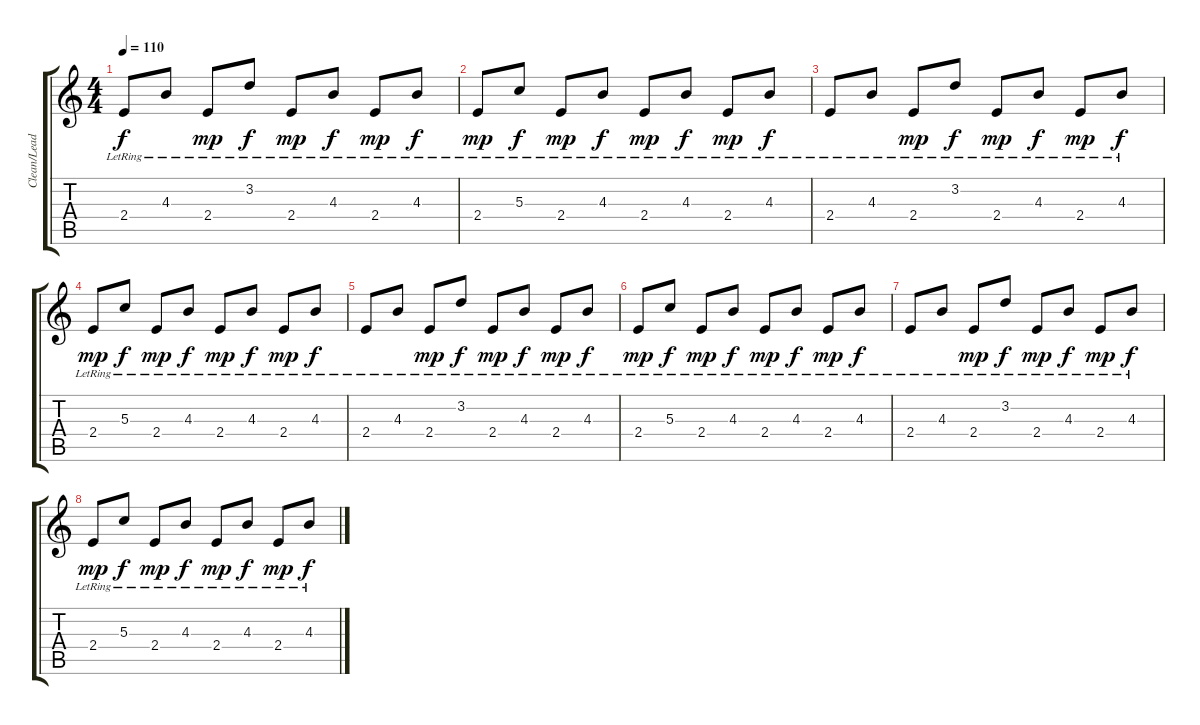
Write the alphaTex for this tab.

\track ("Clean/Lead Guitar" "Clean/Lead") {instrument electricguitarclean}
\staff {score tabs}
\tuning (E4 B3 G3 D3 A2 E2) {hide}
\ts (4 4)
\tempo 110
\clef g2
\ks c
2.4{lr}.8{dy f instrument electricguitarclean} 4.3{lr}.8 2.4{lr}.8{dy mp} 3.2{lr}.8{dy f} 2.4{lr}.8{dy mp} 4.3{lr}.8{dy f} 2.4{lr}.8{dy mp} 4.3{lr}.8{dy f} |
2.4{lr}.8{dy mp} 5.3{lr}.8{dy f} 2.4{lr}.8{dy mp} 4.3{lr}.8{dy f} 2.4{lr}.8{dy mp} 4.3{lr}.8{dy f} 2.4{lr}.8{dy mp} 4.3{lr}.8{dy f} |
2.4{lr}.8 4.3{lr}.8 2.4{lr}.8{dy mp} 3.2{lr}.8{dy f} 2.4{lr}.8{dy mp} 4.3{lr}.8{dy f} 2.4{lr}.8{dy mp} 4.3{lr}.8{dy f} |
2.4{lr}.8{dy mp} 5.3{lr}.8{dy f} 2.4{lr}.8{dy mp} 4.3{lr}.8{dy f} 2.4{lr}.8{dy mp} 4.3{lr}.8{dy f} 2.4{lr}.8{dy mp} 4.3{lr}.8{dy f} |
2.4{lr}.8 4.3{lr}.8 2.4{lr}.8{dy mp} 3.2{lr}.8{dy f} 2.4{lr}.8{dy mp} 4.3{lr}.8{dy f} 2.4{lr}.8{dy mp} 4.3{lr}.8{dy f} |
2.4{lr}.8{dy mp} 5.3{lr}.8{dy f} 2.4{lr}.8{dy mp} 4.3{lr}.8{dy f} 2.4{lr}.8{dy mp} 4.3{lr}.8{dy f} 2.4{lr}.8{dy mp} 4.3{lr}.8{dy f} |
2.4{lr}.8 4.3{lr}.8 2.4{lr}.8{dy mp} 3.2{lr}.8{dy f} 2.4{lr}.8{dy mp} 4.3{lr}.8{dy f} 2.4{lr}.8{dy mp} 4.3{lr}.8{dy f} |
2.4{lr}.8{dy mp} 5.3{lr}.8{dy f} 2.4{lr}.8{dy mp} 4.3{lr}.8{dy f} 2.4{lr}.8{dy mp} 4.3{lr}.8{dy f} 2.4{lr}.8{dy mp} 4.3{lr}.8{dy f}
